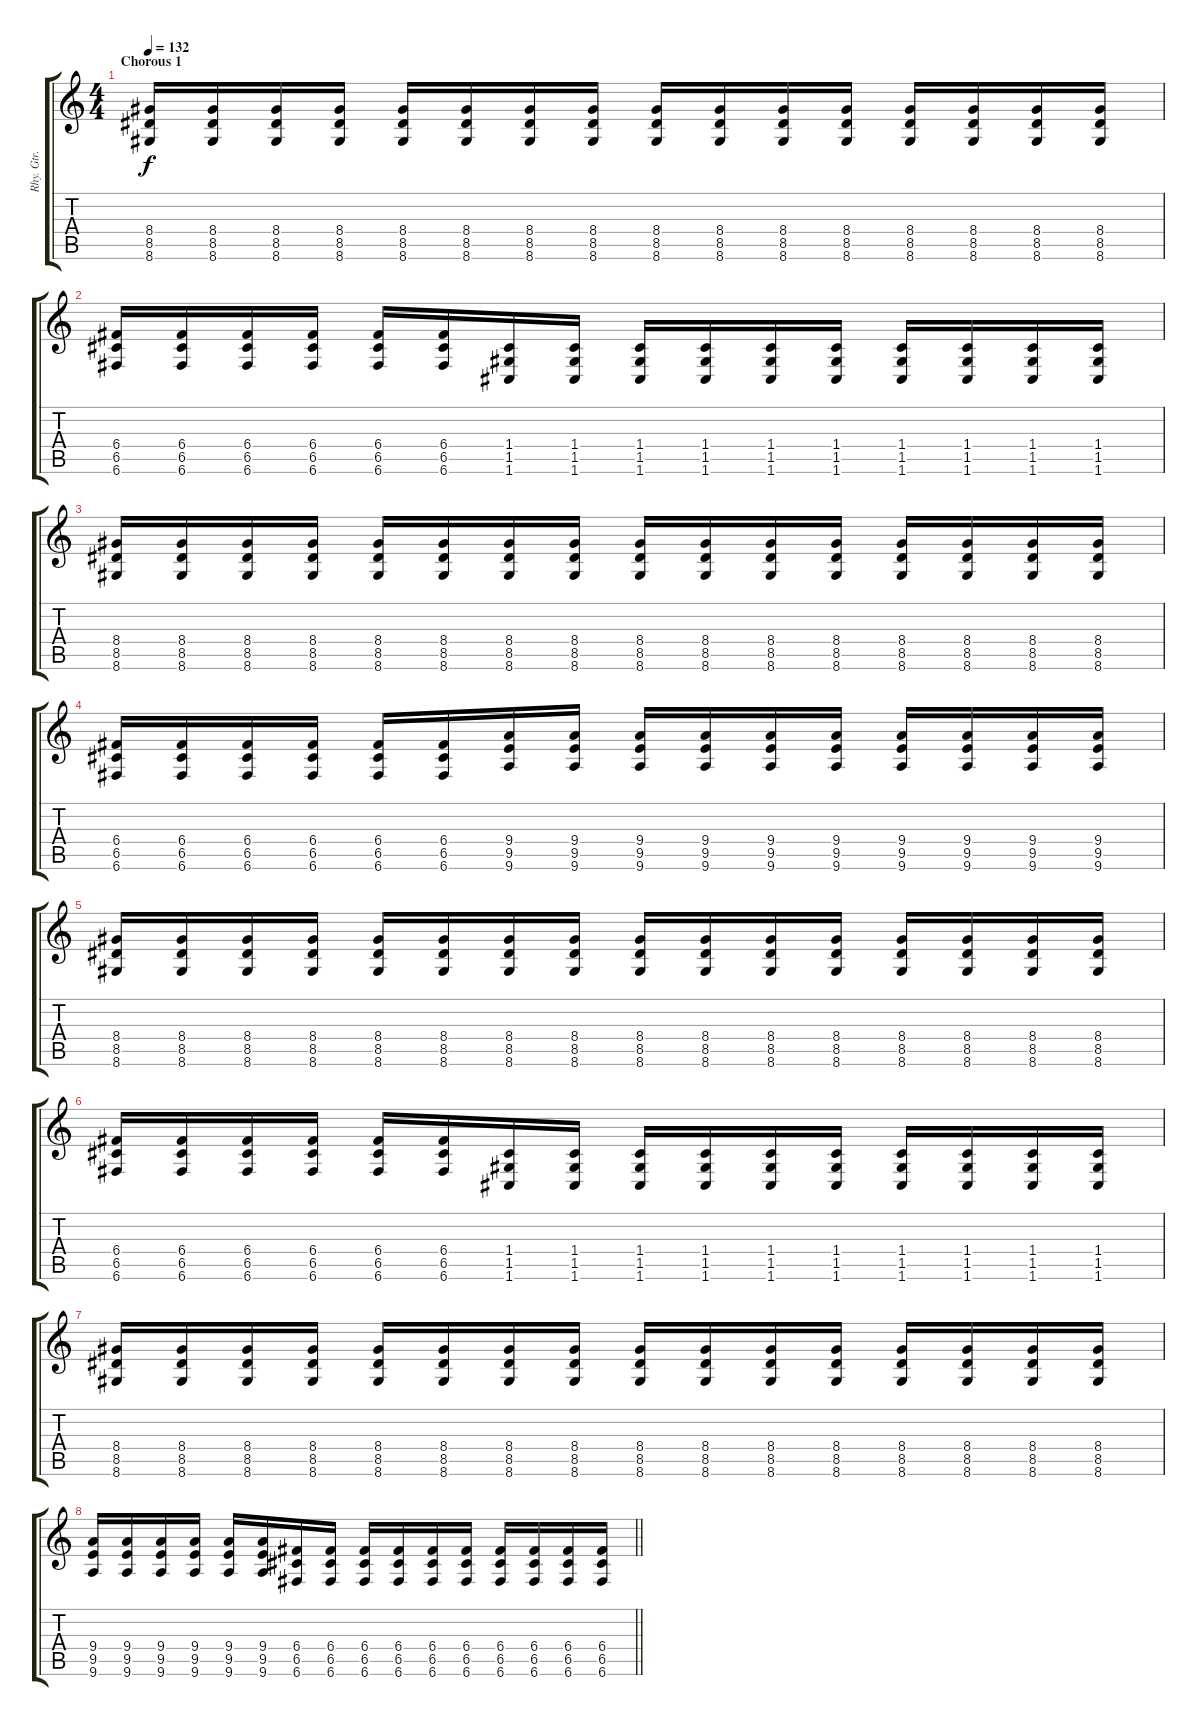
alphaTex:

\track ("Rhy. Gtr. 1" "Rhy. Gtr. ") {instrument distortionguitar}
\staff {score tabs}
\tuning (D4 A3 F3 C3 G2 C2) {hide}
\ts (4 4)
\section ("" "Chorous 1")
\tempo 132
\clef g2
\ks c
(8.4 8.5 8.6).16{dy f} (8.4 8.5 8.6).16 (8.4 8.5 8.6).16 (8.4 8.5 8.6).16 (8.4 8.5 8.6).16 (8.4 8.5 8.6).16 (8.4 8.5 8.6).16 (8.4 8.5 8.6).16 (8.4 8.5 8.6).16 (8.4 8.5 8.6).16 (8.4 8.5 8.6).16 (8.4 8.5 8.6).16 (8.4 8.5 8.6).16 (8.4 8.5 8.6).16 (8.4 8.5 8.6).16 (8.4 8.5 8.6).16 |
(6.4 6.5 6.6).16 (6.4 6.5 6.6).16 (6.4 6.5 6.6).16 (6.4 6.5 6.6).16 (6.4 6.5 6.6).16 (6.4 6.5 6.6).16 (1.4 1.5 1.6).16 (1.4 1.5 1.6).16 (1.4 1.5 1.6).16 (1.4 1.5 1.6).16 (1.4 1.5 1.6).16 (1.4 1.5 1.6).16 (1.4 1.5 1.6).16 (1.4 1.5 1.6).16 (1.4 1.5 1.6).16 (1.4 1.5 1.6).16 |
(8.4 8.5 8.6).16 (8.4 8.5 8.6).16 (8.4 8.5 8.6).16 (8.4 8.5 8.6).16 (8.4 8.5 8.6).16 (8.4 8.5 8.6).16 (8.4 8.5 8.6).16 (8.4 8.5 8.6).16 (8.4 8.5 8.6).16 (8.4 8.5 8.6).16 (8.4 8.5 8.6).16 (8.4 8.5 8.6).16 (8.4 8.5 8.6).16 (8.4 8.5 8.6).16 (8.4 8.5 8.6).16 (8.4 8.5 8.6).16 |
(6.4 6.5 6.6).16 (6.4 6.5 6.6).16 (6.4 6.5 6.6).16 (6.4 6.5 6.6).16 (6.4 6.5 6.6).16 (6.4 6.5 6.6).16 (9.4 9.5 9.6).16 (9.4 9.5 9.6).16 (9.4 9.5 9.6).16 (9.4 9.5 9.6).16 (9.4 9.5 9.6).16 (9.4 9.5 9.6).16 (9.4 9.5 9.6).16 (9.4 9.5 9.6).16 (9.4 9.5 9.6).16 (9.4 9.5 9.6).16 |
(8.4 8.5 8.6).16 (8.4 8.5 8.6).16 (8.4 8.5 8.6).16 (8.4 8.5 8.6).16 (8.4 8.5 8.6).16 (8.4 8.5 8.6).16 (8.4 8.5 8.6).16 (8.4 8.5 8.6).16 (8.4 8.5 8.6).16 (8.4 8.5 8.6).16 (8.4 8.5 8.6).16 (8.4 8.5 8.6).16 (8.4 8.5 8.6).16 (8.4 8.5 8.6).16 (8.4 8.5 8.6).16 (8.4 8.5 8.6).16 |
(6.4 6.5 6.6).16 (6.4 6.5 6.6).16 (6.4 6.5 6.6).16 (6.4 6.5 6.6).16 (6.4 6.5 6.6).16 (6.4 6.5 6.6).16 (1.4 1.5 1.6).16 (1.4 1.5 1.6).16 (1.4 1.5 1.6).16 (1.4 1.5 1.6).16 (1.4 1.5 1.6).16 (1.4 1.5 1.6).16 (1.4 1.5 1.6).16 (1.4 1.5 1.6).16 (1.4 1.5 1.6).16 (1.4 1.5 1.6).16 |
(8.4 8.5 8.6).16 (8.4 8.5 8.6).16 (8.4 8.5 8.6).16 (8.4 8.5 8.6).16 (8.4 8.5 8.6).16 (8.4 8.5 8.6).16 (8.4 8.5 8.6).16 (8.4 8.5 8.6).16 (8.4 8.5 8.6).16 (8.4 8.5 8.6).16 (8.4 8.5 8.6).16 (8.4 8.5 8.6).16 (8.4 8.5 8.6).16 (8.4 8.5 8.6).16 (8.4 8.5 8.6).16 (8.4 8.5 8.6).16 |
\barLineRight lightlight
(9.4 9.5 9.6).16 (9.4 9.5 9.6).16 (9.4 9.5 9.6).16 (9.4 9.5 9.6).16 (9.4 9.5 9.6).16 (9.4 9.5 9.6).16 (6.4 6.5 6.6).16 (6.4 6.5 6.6).16 (6.4 6.5 6.6).16 (6.4 6.5 6.6).16 (6.4 6.5 6.6).16 (6.4 6.5 6.6).16 (6.4 6.5 6.6).16 (6.4 6.5 6.6).16 (6.4 6.5 6.6).16 (6.4 6.5 6.6).16
